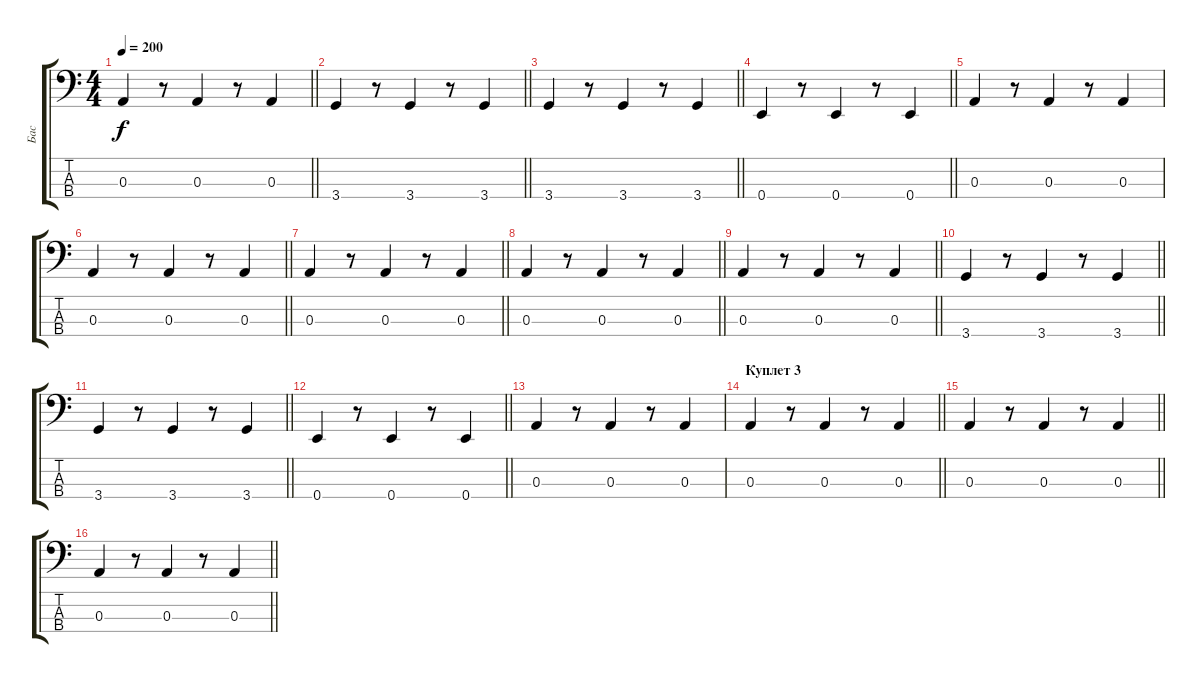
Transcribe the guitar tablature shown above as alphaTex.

\track ("Бас" "Бас") {instrument electricbassfinger}
\staff {score tabs}
\tuning (G2 D2 A1 E1) {hide}
\ts (4 4)
\tempo 200
\clef f4
\barLineRight lightlight
\ks c
0.3.4{dy f} r.8 0.3.4 r.8 0.3.4 |
\barLineRight lightlight
3.4.4 r.8 3.4.4 r.8 3.4.4 |
\barLineRight lightlight
3.4.4 r.8 3.4.4 r.8 3.4.4 |
\barLineRight lightlight
0.4.4 r.8 0.4.4 r.8 0.4.4 |
0.3.4 r.8 0.3.4 r.8 0.3.4 |
\barLineRight lightlight
0.3.4 r.8 0.3.4 r.8 0.3.4 |
\barLineRight lightlight
0.3.4 r.8 0.3.4 r.8 0.3.4 |
\barLineRight lightlight
0.3.4 r.8 0.3.4 r.8 0.3.4 |
\barLineRight lightlight
0.3.4 r.8 0.3.4 r.8 0.3.4 |
\barLineRight lightlight
3.4.4 r.8 3.4.4 r.8 3.4.4 |
\barLineRight lightlight
3.4.4 r.8 3.4.4 r.8 3.4.4 |
\barLineRight lightlight
0.4.4 r.8 0.4.4 r.8 0.4.4 |
0.3.4 r.8 0.3.4 r.8 0.3.4 |
\section ("" "Куплет 3")
\barLineRight lightlight
0.3.4 r.8 0.3.4 r.8 0.3.4 |
\barLineRight lightlight
0.3.4 r.8 0.3.4 r.8 0.3.4 |
\barLineRight lightlight
0.3.4 r.8 0.3.4 r.8 0.3.4
